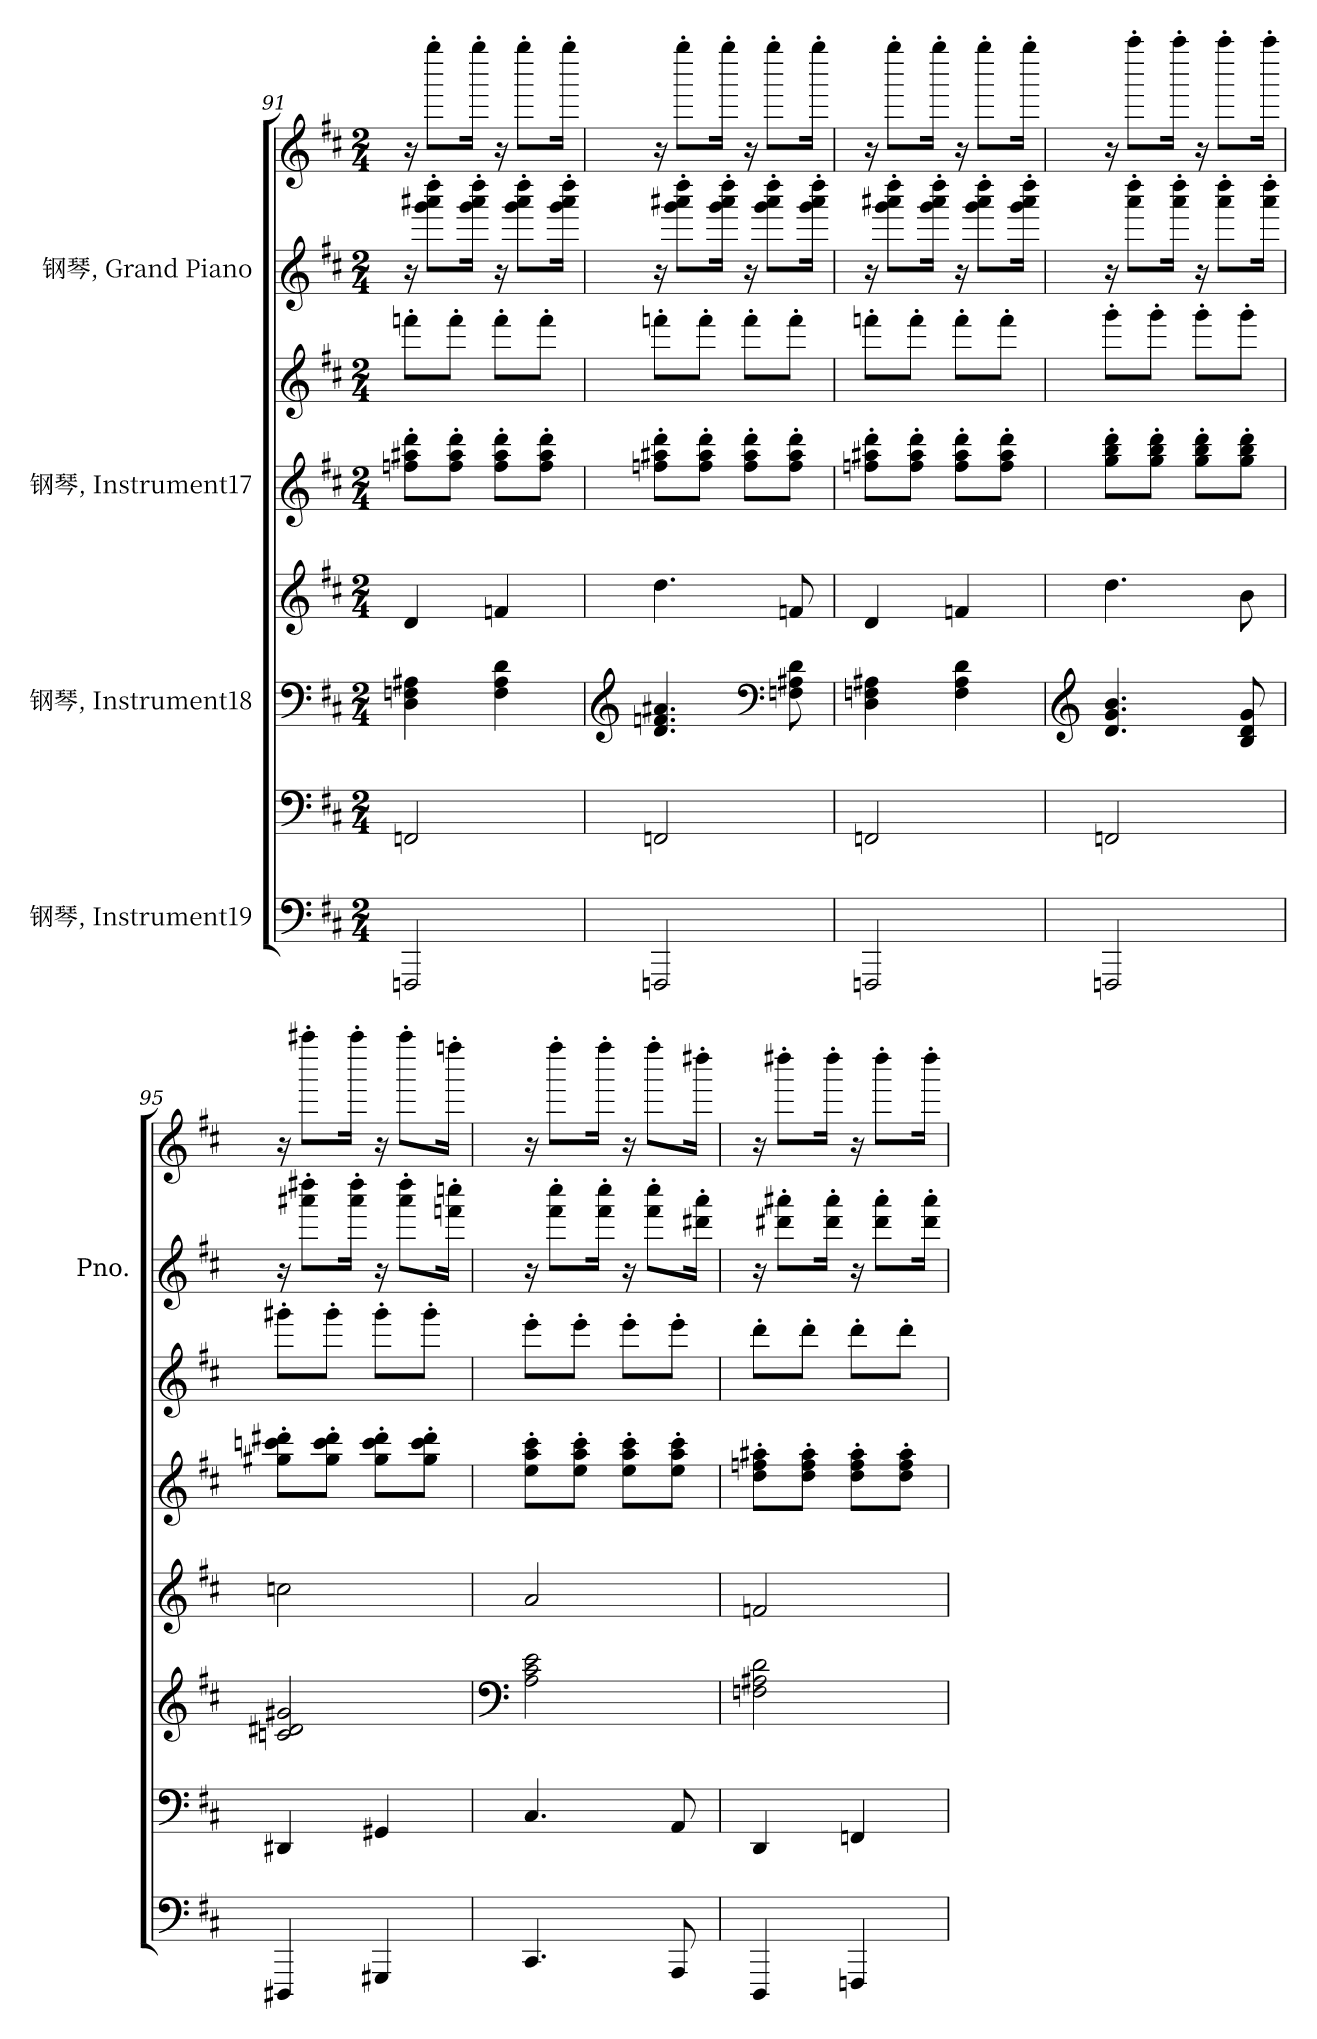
**kern	**kern	**kern	**kern	**kern	**kern	**kern	**kern
*part4	*part4	*part3	*part3	*part2	*part2	*part1	*part1
*staff8	*staff7	*staff6	*staff5	*staff4	*staff3	*staff2	*staff1
*I"钢琴, Instrument19	*	*I"钢琴, Instrument18	*	*I"钢琴, Instrument17	*	*I"钢琴, Grand Piano	*
*	*	*	*	*	*	*I'Pno.	*
*clefF4	*clefF4	*clefF4	*clefG2	*clefG2	*clefG2	*clefG2	*clefG2
*k[f#c#]	*k[f#c#]	*k[f#c#]	*k[f#c#]	*k[f#c#]	*k[f#c#]	*k[f#c#]	*k[f#c#]
*M2/4	*M2/4	*M2/4	*M2/4	*M2/4	*M2/4	*M2/4	*M2/4
=91	=91	=91	=91	=91	=91	=91	=91
2FFFn/	2FFn/	4D\ 4Fn\ 4A#X\	4d/	8ffn\' 8aa#X\' 8ddd\'L	8fffn'\L	16r	16r
.	.	.	.	.	.	8ggg\' 8aaa#X\' 8dddd\'L	8gggg'\L
.	.	.	.	8ff\' 8aa#\' 8ddd\'J	8fff'\J	.	.
.	.	.	.	.	.	16ggg\' 16aaa#\' 16dddd\'Jk	16gggg'\Jk
.	.	4F\ 4A#\ 4d\	4fn/	8ff\' 8aa#\' 8ddd\'L	8fff'\L	16r	16r
.	.	.	.	.	.	8ggg\' 8aaa#\' 8dddd\'L	8gggg'\L
.	.	.	.	8ff\' 8aa#\' 8ddd\'J	8fff'\J	.	.
.	.	.	.	.	.	16ggg\' 16aaa#\' 16dddd\'Jk	16gggg'\Jk
=92	=92	=92	=92	=92	=92	=92	=92
*	*	*clefG2	*	*	*	*	*
2FFFn/	2FFn/	4.d/ 4.fn/ 4.a#X/	4.dd\	8ffn\' 8aa#X\' 8ddd\'L	8fffn'\L	16r	16r
.	.	.	.	.	.	8ggg\' 8aaa#X\' 8dddd\'L	8gggg'\L
.	.	.	.	8ff\' 8aa#\' 8ddd\'J	8fff'\J	.	.
.	.	.	.	.	.	16ggg\' 16aaa#\' 16dddd\'Jk	16gggg'\Jk
.	.	.	.	8ff\' 8aa#\' 8ddd\'L	8fff'\L	16r	16r
.	.	.	.	.	.	8ggg\' 8aaa#\' 8dddd\'L	8gggg'\L
*	*	*clefF4	*	*	*	*	*
.	.	8Fn\ 8A#X\ 8d\	8fn/	8ff\' 8aa#\' 8ddd\'J	8fff'\J	.	.
.	.	.	.	.	.	16ggg\' 16aaa#\' 16dddd\'Jk	16gggg'\Jk
!!LO:PB:g=z
=93	=93	=93	=93	=93	=93	=93	=93
2FFFn/	2FFn/	4D\ 4Fn\ 4A#X\	4d/	8ffn\' 8aa#X\' 8ddd\'L	8fffn'\L	16r	16r
.	.	.	.	.	.	8ggg\' 8aaa#X\' 8dddd\'L	8gggg'\L
.	.	.	.	8ff\' 8aa#\' 8ddd\'J	8fff'\J	.	.
.	.	.	.	.	.	16ggg\' 16aaa#\' 16dddd\'Jk	16gggg'\Jk
.	.	4F\ 4A#\ 4d\	4fn/	8ff\' 8aa#\' 8ddd\'L	8fff'\L	16r	16r
.	.	.	.	.	.	8ggg\' 8aaa#\' 8dddd\'L	8gggg'\L
.	.	.	.	8ff\' 8aa#\' 8ddd\'J	8fff'\J	.	.
.	.	.	.	.	.	16ggg\' 16aaa#\' 16dddd\'Jk	16gggg'\Jk
=94	=94	=94	=94	=94	=94	=94	=94
*	*	*clefG2	*	*	*	*	*
2FFFn/	2FFn/	4.d/ 4.g/ 4.b/	4.dd\	8gg\' 8bb\' 8ddd\'L	8ggg'\L	16r	16r
.	.	.	.	.	.	8aaa\' 8dddd\'L	8aaaa'\L
.	.	.	.	8gg\' 8bb\' 8ddd\'J	8ggg'\J	.	.
.	.	.	.	.	.	16aaa\' 16dddd\'Jk	16aaaa'\Jk
.	.	.	.	8gg\' 8bb\' 8ddd\'L	8ggg'\L	16r	16r
.	.	.	.	.	.	8aaa\' 8dddd\'L	8aaaa'\L
.	.	8B/ 8d/ 8g/	8b\	8gg\' 8bb\' 8ddd\'J	8ggg'\J	.	.
.	.	.	.	.	.	16aaa\' 16dddd\'Jk	16aaaa'\Jk
=95	=95	=95	=95	=95	=95	=95	=95
4DDD#X/	4DD#X/	2cn/ 2d#X/ 2g#X/	2ccn\	8gg#X\' 8cccn\' 8ddd#X\'L	8ggg#X'\L	16r	16r
.	.	.	.	.	.	8aaa#X\' 8dddd#X\'L	8aaaa#X'\L
.	.	.	.	8gg#\' 8ccc\' 8ddd#\'J	8ggg#'\J	.	.
.	.	.	.	.	.	16aaa#\' 16dddd#\'Jk	16aaaa#'\Jk
4GGG#X/	4GG#X/	.	.	8gg#\' 8ccc\' 8ddd#\'L	8ggg#'\L	16r	16r
.	.	.	.	.	.	8aaa#\' 8dddd#\'L	8aaaa#'\L
.	.	.	.	8gg#\' 8ccc\' 8ddd#\'J	8ggg#'\J	.	.
.	.	.	.	.	.	16fffn\' 16ccccn\'Jk	16ffffn'\Jk
=96	=96	=96	=96	=96	=96	=96	=96
*	*	*clefF4	*	*	*	*	*
4.CC#/	4.C#/	2A\ 2c#\ 2e\	2a/	8ee\' 8aa\' 8ccc#\'L	8eee'\L	16r	16r
.	.	.	.	.	.	8fff#\' 8cccc#\'L	8ffff#'\L
.	.	.	.	8ee\' 8aa\' 8ccc#\'J	8eee'\J	.	.
.	.	.	.	.	.	16fff#\' 16cccc#\'Jk	16ffff#'\Jk
.	.	.	.	8ee\' 8aa\' 8ccc#\'L	8eee'\L	16r	16r
.	.	.	.	.	.	8fff#\' 8cccc#\'L	8ffff#'\L
8AAA/	8AA/	.	.	8ee\' 8aa\' 8ccc#\'J	8eee'\J	.	.
.	.	.	.	.	.	16ddd#X\' 16aaa\'Jk	16dddd#X'\Jk
!!LO:PB:g=z
=97	=97	=97	=97	=97	=97	=97	=97
4DDD/	4DD/	2Fn\ 2A#X\ 2d\	2fn/	8dd\' 8ffn\' 8aa#X\'L	8ddd'\L	16r	16r
.	.	.	.	.	.	8ddd#X\' 8aaa#X\'L	8dddd#X'\L
.	.	.	.	8dd\' 8ff\' 8aa#\'J	8ddd'\J	.	.
.	.	.	.	.	.	16ddd#\' 16aaa#\'Jk	16dddd#'\Jk
4FFFn/	4FFn/	.	.	8dd\' 8ff\' 8aa#\'L	8ddd'\L	16r	16r
.	.	.	.	.	.	8ddd#\' 8aaa#\'L	8dddd#'\L
.	.	.	.	8dd\' 8ff\' 8aa#\'J	8ddd'\J	.	.
.	.	.	.	.	.	16ddd#\' 16aaa#\'Jk	16dddd#'\Jk
=	=	=	=	=	=	=	=
*-	*-	*-	*-	*-	*-	*-	*-
